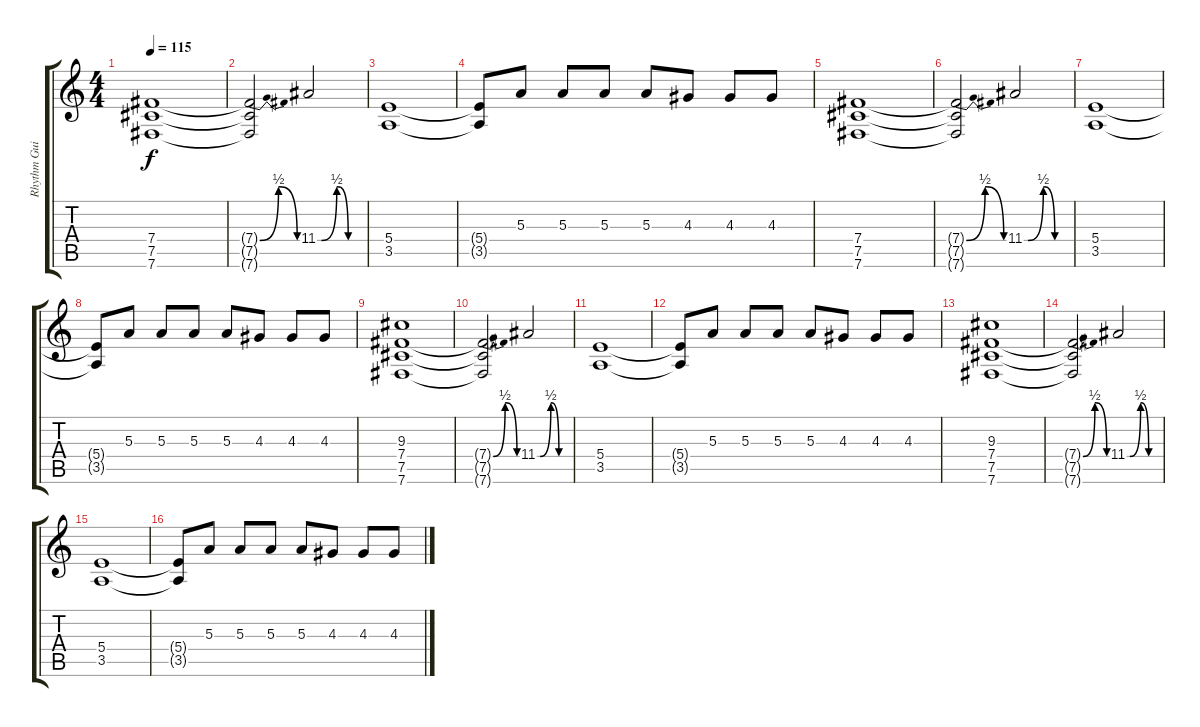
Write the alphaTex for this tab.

\track ("Rhythm Guitar 2" "Rhythm Gui") {instrument distortionguitar}
\staff {score tabs}
\tuning (Db4 Ab3 E3 B2 Gb2 B1) {hide}
\ts (4 4)
\tempo 115
\clef g2
\ks c
(7.4 7.5 7.6).1{dy f} |
(7.4{be (bendrelease 0 0 25 2 45 2 60 0) t} 7.5{t} 7.6{t}).2 11.4{be (custom 0 0 5 0 25 2 40 0 45 0 60 0)}.2 |
(5.4 3.5).1 |
(5.4{t} 3.5{t}).8 5.3.8 5.3.8 5.3.8 5.3.8 4.3.8 4.3.8 4.3.8 |
(7.4 7.5 7.6).1 |
(7.4{be (bendrelease 0 0 25 2 45 2 60 0) t} 7.5{t} 7.6{t}).2 11.4{be (custom 0 0 5 0 25 2 40 0 45 0 60 0)}.2 |
(5.4 3.5).1 |
(5.4{t} 3.5{t}).8 5.3.8 5.3.8 5.3.8 5.3.8 4.3.8 4.3.8 4.3.8 |
(9.3 7.4 7.5 7.6).1 |
(7.4{be (bendrelease 0 0 25 2 45 2 60 0) t} 7.5{t} 7.6{t}).2 11.4{be (custom 0 0 5 0 25 2 40 0 45 0 60 0)}.2 |
(5.4 3.5).1 |
(5.4{t} 3.5{t}).8 5.3.8 5.3.8 5.3.8 5.3.8 4.3.8 4.3.8 4.3.8 |
(9.3 7.4 7.5 7.6).1 |
(7.4{be (bendrelease 0 0 25 2 45 2 60 0) t} 7.5{t} 7.6{t}).2 11.4{be (custom 0 0 5 0 25 2 40 0 45 0 60 0)}.2 |
(5.4 3.5).1 |
(5.4{t} 3.5{t}).8 5.3.8 5.3.8 5.3.8 5.3.8 4.3.8 4.3.8 4.3.8
